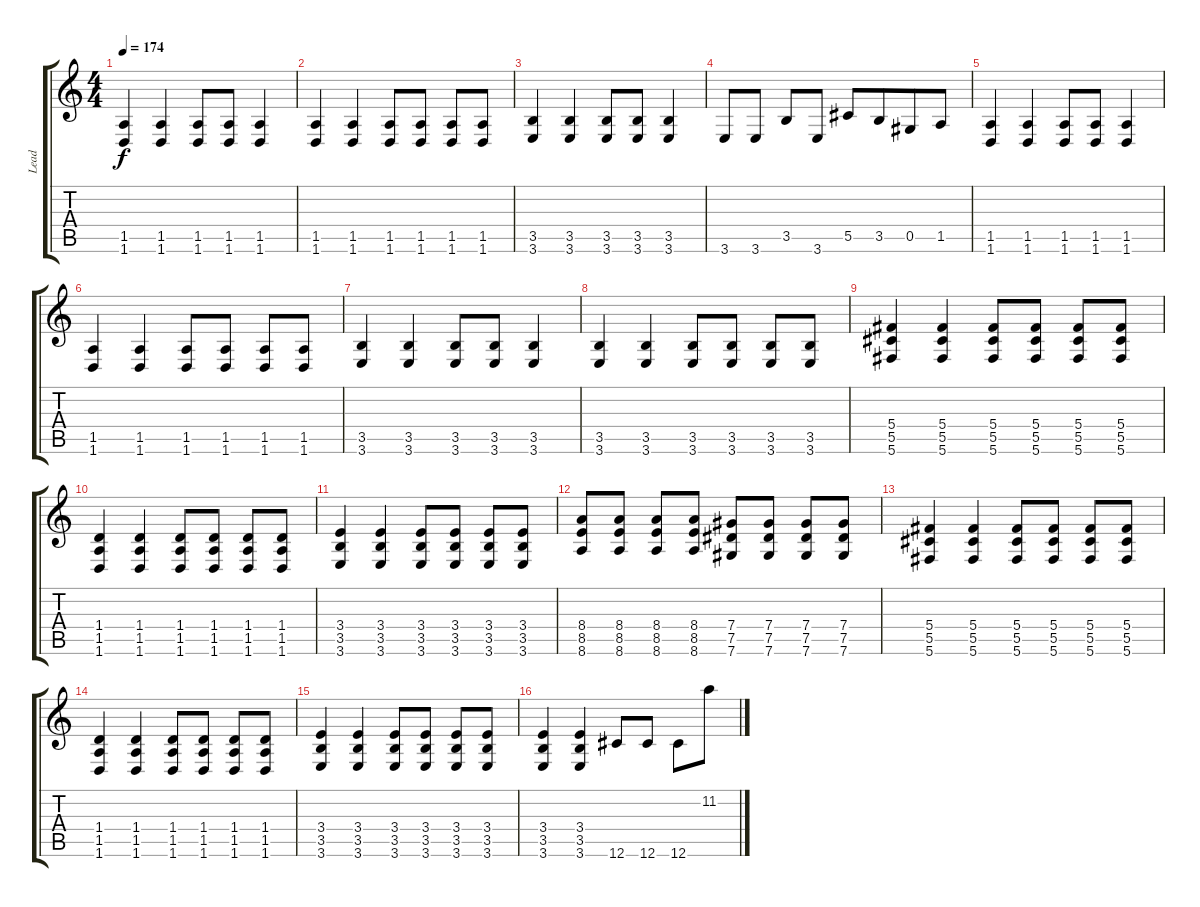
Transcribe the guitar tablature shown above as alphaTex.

\track ("Lead" "Lead") {instrument distortionguitar}
\staff {score tabs}
\tuning (Eb4 Bb3 Gb3 Db3 Ab2 Db2) {hide}
\ts (4 4)
\tempo 174
\clef g2
\ks c
(1.5{t} 1.6{t}).4{dy f} (1.5 1.6).4{beam merge} (1.5 1.6).8 (1.5 1.6).8 (1.5 1.6).4 |
(1.5 1.6).4 (1.5 1.6).4{beam merge} (1.5 1.6).8{beam merge} (1.5 1.6).8 (1.5 1.6).8{beam merge} (1.5 1.6).8 |
(3.5 3.6).4 (3.5 3.6).4{beam merge} (3.5 3.6).8 (3.5 3.6).8 (3.5 3.6).4 |
3.6.8{beam merge} 3.6.8 3.5.8{beam merge} 3.6.8 5.5.8{beam merge} 3.5.8{beam merge} 0.5.8 1.5.8 |
(1.5 1.6).4 (1.5 1.6).4{beam merge} (1.5 1.6).8{beam merge} (1.5 1.6).8 (1.5 1.6).4 |
(1.5 1.6).4 (1.5 1.6).4{beam merge} (1.5 1.6).8{beam merge} (1.5 1.6).8 (1.5 1.6).8{beam merge} (1.5 1.6).8 |
(3.5 3.6).4 (3.5 3.6).4{beam merge} (3.5 3.6).8 (3.5 3.6).8 (3.5 3.6).4 |
(3.5 3.6).4 (3.5 3.6).4{beam merge} (3.5 3.6).8 (3.5 3.6).8 (3.5 3.6).8 (3.5 3.6).8 |
(5.4 5.5 5.6).4{beam merge} (5.4 5.5 5.6).4 (5.4 5.5 5.6).8 (5.4 5.5 5.6).8 (5.4 5.5 5.6).8 (5.4 5.5 5.6).8 |
(1.4 1.5 1.6).4 (1.4 1.5 1.6).4 (1.4 1.5 1.6).8{beam merge} (1.4 1.5 1.6).8 (1.4 1.5 1.6).8{beam merge} (1.4 1.5 1.6).8 |
(3.4 3.5 3.6).4 (3.4 3.5 3.6).4 (3.4 3.5 3.6).8{beam merge} (3.4 3.5 3.6).8 (3.4 3.5 3.6).8{beam merge} (3.4 3.5 3.6).8 |
(8.4 8.5 8.6).8 (8.4 8.5 8.6).8 (8.4 8.5 8.6).8 (8.4 8.5 8.6).8 (7.4 7.5 7.6).8 (7.4 7.5 7.6).8 (7.4 7.5 7.6).8{beam merge} (7.4 7.5 7.6).8 |
(5.4 5.5 5.6).4{beam merge} (5.4 5.5 5.6).4 (5.4 5.5 5.6).8 (5.4 5.5 5.6).8 (5.4 5.5 5.6).8 (5.4 5.5 5.6).8 |
(1.4 1.5 1.6).4 (1.4 1.5 1.6).4 (1.4 1.5 1.6).8{beam merge} (1.4 1.5 1.6).8 (1.4 1.5 1.6).8{beam merge} (1.4 1.5 1.6).8 |
(3.4 3.5 3.6).4 (3.4 3.5 3.6).4 (3.4 3.5 3.6).8{beam merge} (3.4 3.5 3.6).8 (3.4 3.5 3.6).8{beam merge} (3.4 3.5 3.6).8 |
(3.4 3.5 3.6).4 (3.4 3.5 3.6).4 12.6.8 12.6.8 12.6.8 11.2.8
